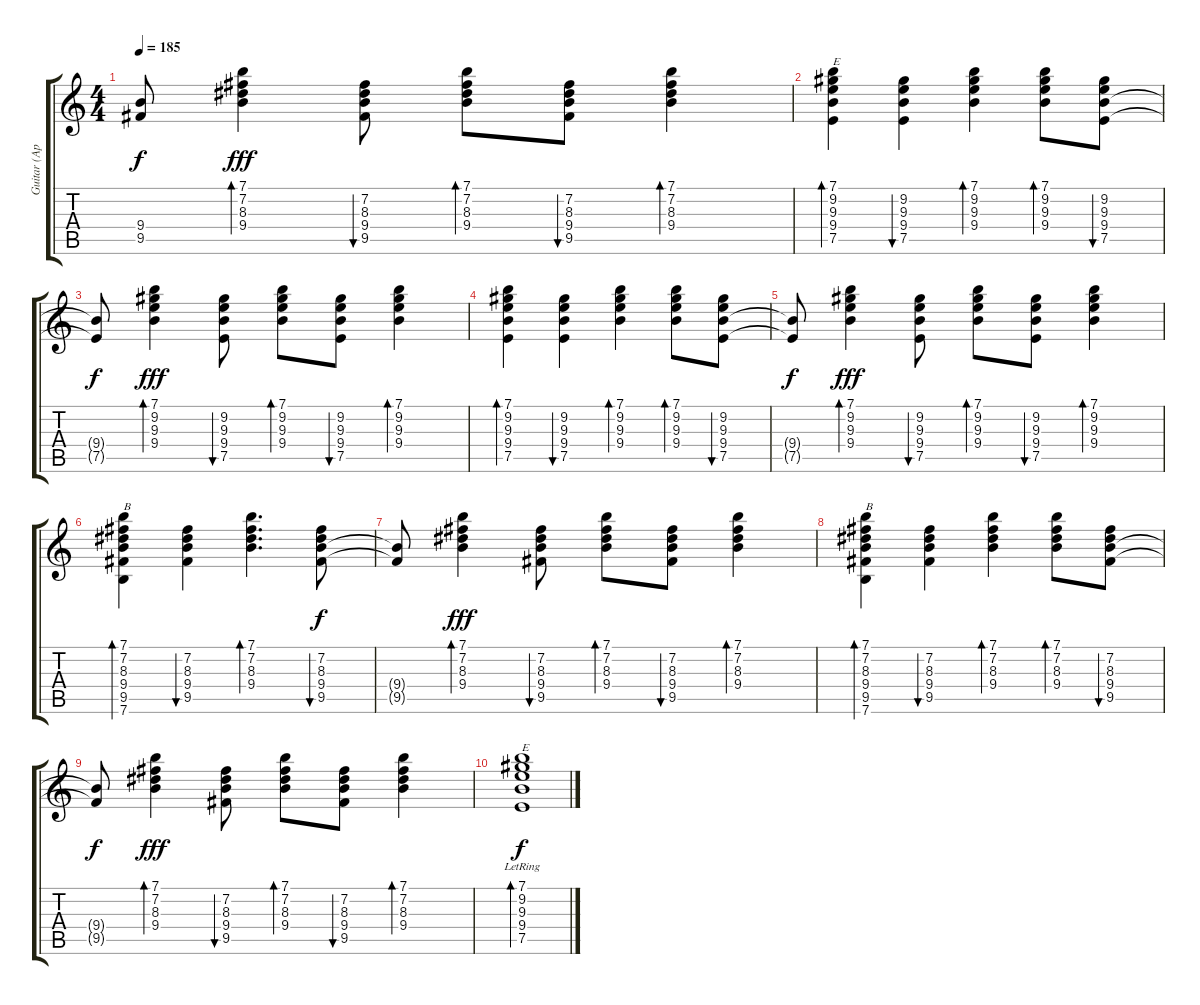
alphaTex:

\track ("Guitar (Apoy) " "Guitar (Ap") {instrument electricguitarclean}
\staff {score tabs}
\tuning (E4 B3 G3 D3 A2 E2) {hide}
\ts (4 4)
\tempo 185
\clef g2
\ks c
(9.4{t} 9.5{t}).8{dy f} (7.1 7.2 8.3 9.4).4{bd 30 dy fff} (7.2 8.3 9.4 9.5).8{bu 30} (7.1 7.2 8.3 9.4).8{bd 30} (7.2 8.3 9.4 9.5).8{bu 30} (7.1 7.2 8.3 9.4).4{bd 30} |
(7.1 9.2 9.3 9.4 7.5).4{bd 30 txt "E"} (9.2 9.3 9.4 7.5).4{bu 30} (7.1 9.2 9.3 9.4).4{bd 30} (7.1 9.2 9.3 9.4).8{bd 30} (9.2 9.3 9.4 7.5).8{bu 30} |
(9.4{t} 7.5{t}).8{dy f} (7.1 9.2 9.3 9.4).4{bd 30 dy fff} (9.2 9.3 9.4 7.5).8{bu 30} (7.1 9.2 9.3 9.4).8{bd 30} (9.2 9.3 9.4 7.5).8{bu 30} (7.1 9.2 9.3 9.4).4{bd 30} |
(7.1 9.2 9.3 9.4 7.5).4{bd 30} (9.2 9.3 9.4 7.5).4{bu 30} (7.1 9.2 9.3 9.4).4{bd 30} (7.1 9.2 9.3 9.4).8{bd 30} (9.2 9.3 9.4 7.5).8{bu 30} |
(9.4{t} 7.5{t}).8{dy f} (7.1 9.2 9.3 9.4).4{bd 30 dy fff} (9.2 9.3 9.4 7.5).8{bu 30} (7.1 9.2 9.3 9.4).8{bd 30} (9.2 9.3 9.4 7.5).8{bu 30} (7.1 9.2 9.3 9.4).4{bd 30} |
(7.1 7.2 8.3 9.4 9.5 7.6).4{bd 30 txt "B"} (7.2 8.3 9.4 9.5).4{bu 30} (7.1 7.2 8.3 9.4).4{d bd 30} (7.2 8.3 9.4 9.5).8{bu 30 dy f} |
(9.4{t} 9.5{t}).8 (7.1 7.2 8.3 9.4).4{bd 30 dy fff} (7.2 8.3 9.4 9.5).8{bu 30} (7.1 7.2 8.3 9.4).8{bd 30} (7.2 8.3 9.4 9.5).8{bu 30} (7.1 7.2 8.3 9.4).4{bd 30} |
(7.1 7.2 8.3 9.4 9.5 7.6).4{bd 30 txt "B"} (7.2 8.3 9.4 9.5).4{bu 30} (7.1 7.2 8.3 9.4).4{bd 30} (7.1 7.2 8.3 9.4).8{bd 30} (7.2 8.3 9.4 9.5).8{bu 30} |
(9.4{t} 9.5{t}).8{dy f} (7.1 7.2 8.3 9.4).4{bd 30 dy fff} (7.2 8.3 9.4 9.5).8{bu 30} (7.1 7.2 8.3 9.4).8{bd 30} (7.2 8.3 9.4 9.5).8{bu 30} (7.1 7.2 8.3 9.4).4{bd 30} |
(7.1{lr} 9.2 9.3 9.4 7.5).1{bd 30 txt "E" dy f}
